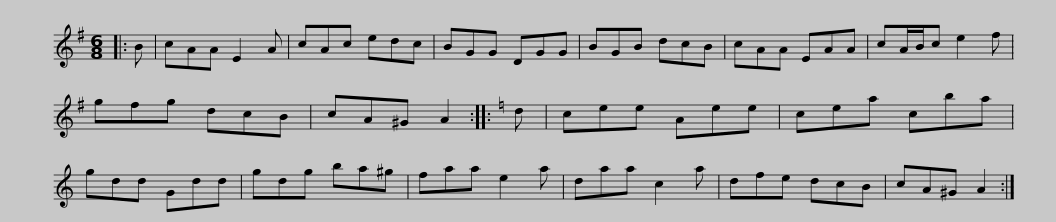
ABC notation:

X:1
L:1/8
M:6/8
I:linebreak $
K:G
V:1 treble
V:1
|: B | cAA E2 A | cAc edc | BGG DGG | BGB dcB | %5
 cAA EAA | cA/B/c e2 f | gfg dcB |$ cA^G A2 ::[K:Amin] d | %10
 cee Aee | cea cba | gdd Gdd | gdg ba^g | faa e2 a | %15
 daa c2 a |$ dfe dcB | cA^G A2 :| %18
